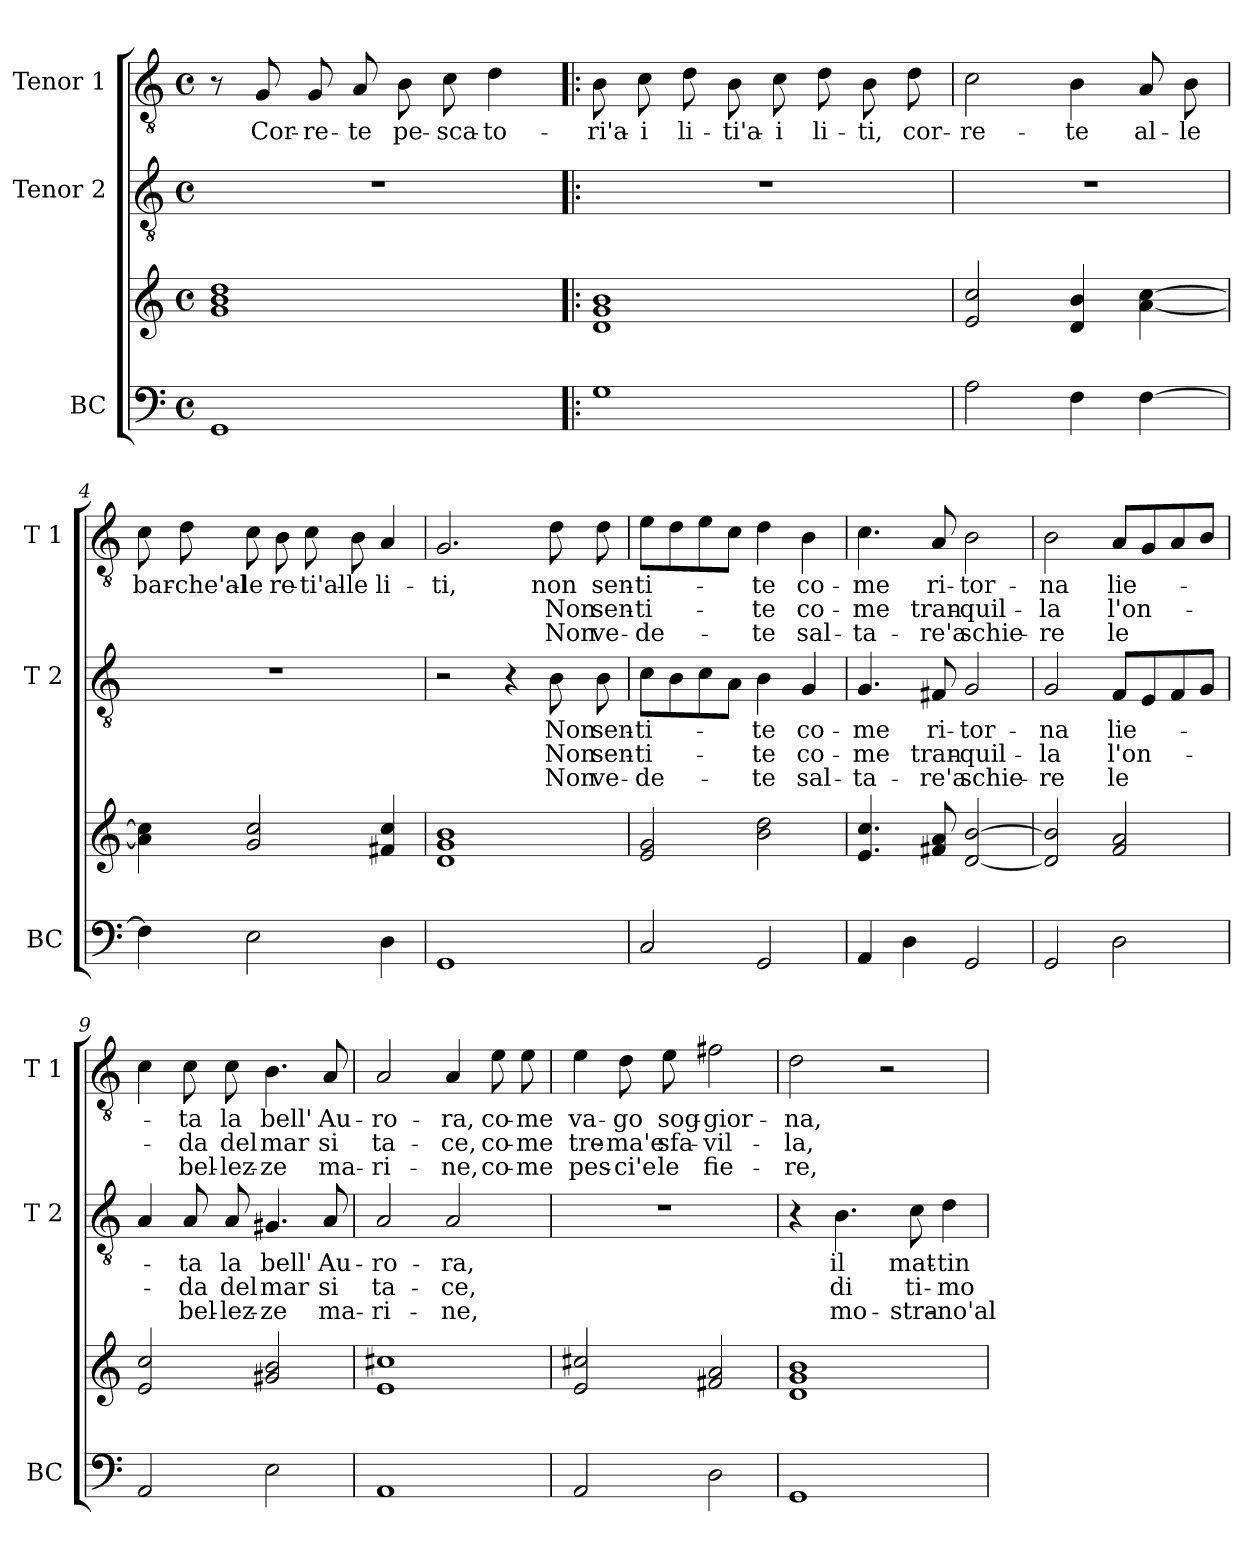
**kern	**kern	**kern	**text	**text	**text	**kern	**text	**text	**text
*part3	*part3	*part2	*part2	*part2	*part2	*part1	*part1	*part1	*part1
*staff4	*staff3	*staff2	*staff2	*staff2	*staff2	*staff1	*staff1	*staff1	*staff1
*I"BC	*	*I"Tenor 2	*	*	*	*I"Tenor 1	*	*	*
*I'BC	*	*I'T 2	*	*	*	*I'T 1	*	*	*
*clefF4	*clefG2	*clefGv2	*	*	*	*clefGv2	*	*	*
*k[]	*k[]	*k[]	*	*	*	*k[]	*	*	*
*C:	*C:	*C:	*	*	*	*C:	*	*	*
*M4/4	*M4/4	*M4/4	*	*	*	*M4/4	*	*	*
*met(c)	*met(c)	*met(c)	*	*	*	*met(c)	*	*	*
=1	=1	=1	=1	=1	=1	=1	=1	=1	=1
1GG	1g 1b 1dd	1r	.	.	.	8r	.	.	.
.	.	.	.	.	.	8G/	Cor-	.	.
.	.	.	.	.	.	8G/	-re-	.	.
.	.	.	.	.	.	8A/	-te	.	.
.	.	.	.	.	.	8B\	pe-	.	.
.	.	.	.	.	.	8c\	-sca-	.	.
.	.	.	.	.	.	4d\	-to-	.	.
=2!|:	=2!|:	=2!|:	=2!|:	=2!|:	=2!|:	=2!|:	=2!|:	=2!|:	=2!|:
1G	1d 1g 1b	1r	.	.	.	8B\	-ri'a-	.	.
.	.	.	.	.	.	8c\	-i	.	.
.	.	.	.	.	.	8d\	li-	.	.
.	.	.	.	.	.	8B\	-ti'a-	.	.
.	.	.	.	.	.	8c\	-i	.	.
.	.	.	.	.	.	8d\	li-	.	.
.	.	.	.	.	.	8B\	-ti,	.	.
.	.	.	.	.	.	8d\	cor-	.	.
=3	=3	=3	=3	=3	=3	=3	=3	=3	=3
2A\	2e/ 2cc/	1r	.	.	.	2c\	-re-	.	.
4F\	4d/ 4b/	.	.	.	.	4B\	-te	.	.
[4F\	[4a\ [4cc\	.	.	.	.	8A/	al-	.	.
.	.	.	.	.	.	8B\	-le	.	.
=4	=4	=4	=4	=4	=4	=4	=4	=4	=4
4F\]	4a\] 4cc\]	1r	.	.	.	8c\	bar-	.	.
.	.	.	.	.	.	8d\	-che'al-	.	.
2E\	2g/ 2cc/	.	.	.	.	8c\	-le	.	.
.	.	.	.	.	.	8B\	re-	.	.
.	.	.	.	.	.	8c\	-ti'al-	.	.
.	.	.	.	.	.	8B\	-le	.	.
4D\	4f#X/ 4cc/	.	.	.	.	4A/	li-	.	.
!!LO:LB:g=z
=5	=5	=5	=5	=5	=5	=5	=5	=5	=5
1GG	1d 1g 1b	2r	.	.	.	2.G/	-ti,	.	.
.	.	4r	.	.	.	.	.	.	.
.	.	8B\	Non	Non	Non	8d\	non	Non	Non
.	.	8B\	sen-	sen-	ve-	8d\	sen-	sen-	ve-
=6	=6	=6	=6	=6	=6	=6	=6	=6	=6
2C/	2e/ 2g/	8c\L	-ti-	-ti-	-de-	8e\L	-ti-	-ti-	-de-
.	.	8B\	.	.	.	8d\	.	.	.
.	.	8c\	.	.	.	8e\	.	.	.
.	.	8A\J	.	.	.	8c\J	.	.	.
2GG/	2b\ 2dd\	4B\	-te	-te	-te	4d\	-te	-te	-te
.	.	4G/	co-	co-	sal-	4B\	co-	co-	sal-
=7	=7	=7	=7	=7	=7	=7	=7	=7	=7
4AA/	4.e/ 4.cc/	4.G/	-me	-me	-ta-	4.c\	-me	-me	-ta-
4D\	.	.	.	.	.	.	.	.	.
.	8f#X/ 8a/	8F#X/	ri-	tran-	-re'a	8A/	ri-	tran-	-re'a
2GG/	[2d/ [2b/	2G/	-tor-	-quil-	schie-	2B\	-tor-	-quil-	schie-
=8	=8	=8	=8	=8	=8	=8	=8	=8	=8
2GG/	2d/] 2b/]	2G/	-na	-la	-re	2B\	-na	-la	-re
2D\	2f/ 2a/	8F/L	lie-	l'on-	le	8A/L	lie-	l'on-	le
.	.	8E/	.	.	.	8G/	.	.	.
.	.	8F/	.	.	.	8A/	.	.	.
.	.	8G/J	.	.	.	8B/J	.	.	.
!!LO:LB:g=z
=9	=9	=9	=9	=9	=9	=9	=9	=9	=9
2AA/	2e/ 2cc/	4A/	.	.	.	4c\	.	.	.
.	.	8A/	-ta	-da	bel-	8c\	-ta	-da	bel-
.	.	8A/	la	del	-lez-	8c\	la	del	-lez-
2E\	2g#X/ 2b/	4.G#X/	bell'	mar	-ze	4.B\	bell'	mar	-ze
.	.	8A/	Au-	si	ma-	8A/	Au-	si	ma-
=10	=10	=10	=10	=10	=10	=10	=10	=10	=10
1AA	1e 1cc#X	2A/	-ro-	ta-	-ri-	2A/	-ro-	ta-	-ri-
.	.	2A/	-ra,	-ce,	-ne,	4A/	-ra,	-ce,	-ne,
.	.	.	.	.	.	8e\	co-	co-	co-
.	.	.	.	.	.	8e\	-me	-me	-me
=11	=11	=11	=11	=11	=11	=11	=11	=11	=11
2AA/	2e/ 2cc#X/	1r	.	.	.	4e\	va-	tre-	pes-
.	.	.	.	.	.	8d\	-go	-ma'e	-ci'e
.	.	.	.	.	.	8e\	sog-	sfa-	le
2D\	2f#X/ 2a/	.	.	.	.	2f#X\	-gior-	-vil-	fie-
=12	=12	=12	=12	=12	=12	=12	=12	=12	=12
1GG	1d 1g 1b	4r	.	.	.	2d\	-na,	-la,	-re,
.	.	4.B\	il	di	mo-	.	.	.	.
.	.	.	.	.	.	2r	.	.	.
.	.	8c\	mat-	ti-	-stra-	.	.	.	.
.	.	4d\	-tin	-mo-	-no'al	.	.	.	.
=	=	=	=	=	=	=	=	=	=
*-	*-	*-	*-	*-	*-	*-	*-	*-	*-
